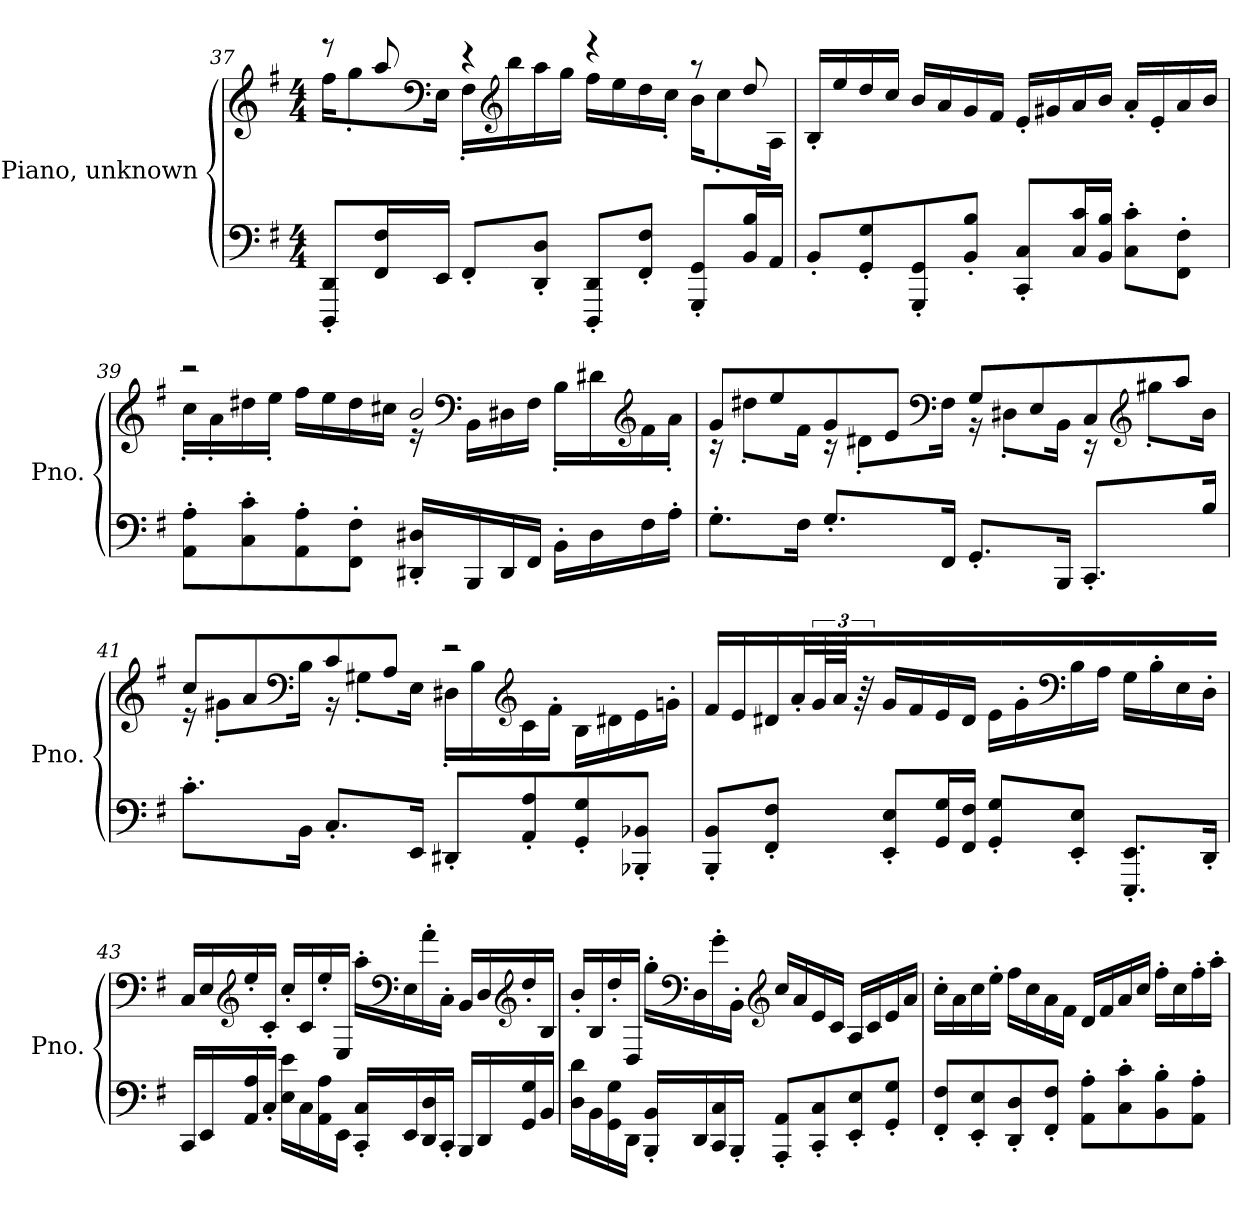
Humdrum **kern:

**kern	**kern
*part1	*part1
*staff2	*staff1
*I"Piano, unknown	*
*I'Pno.	*
!!LO:LB:g=z
*clefF4	*clefG2
*k[f#]	*k[f#]
*M4/4	*M4/4
=37	=37
*	*^
8DDD/' 8DD/'L	8r	16ff#\KL
.	.	8gg'\
16FF#/ 16F#/L	8aa/	.
*	*clefF4	*
16EE/JJ	.	16E\Jk
8FF#'/L	4r	16F#'\LL
*	*clefG2	*
.	.	16bb\
8DD/' 8D/'J	.	16aa\
.	.	16gg\JJ
8DDD/' 8DD/'L	4r	16ff#\LL
.	.	16ee\
8FF#/' 8F#/'J	.	16dd\
.	.	16cc'\JJ
8GGG/' 8GG/'L	8r	16b\KL
.	.	8cc'\
16BB/ 16B/L	8dd/	.
16AA/JJ	.	16A\Jk
*	*v	*v
=38	=38
8BB'/L	16B'/LL
.	16ee/
8GG/' 8G/'	16dd/
.	16cc/JJ
8GGG/' 8GG/'	16b/LL
.	16a/
8BB/' 8B/'J	16g/
.	16f#/JJ
8CC/' 8C/'L	16e'/LL
.	16g#X/
16C/ 16c/L	16a/
16BB/ 16B/JJ	16b/JJ
8C\' 8c\'L	16a'/LL
.	16e'/
8FF#\' 8F#\'J	16a/
.	16b/JJ
!!LO:LB:g=z
=39	=39
*	*^
8AA\' 8A\'L	2r	16cc'\LL
.	.	16a'\
8C\' 8c\'	.	16dd#X\
.	.	16ee'\JJ
8AA\' 8A\'	.	16ff#\LL
.	.	16ee\
8FF#\' 8F#\'J	.	16dd#\
.	.	16cc#X\JJ
16DD#X/' 16D#X/'LL	2b/	16r
*	*clefF4	*
16BBB/	.	16BB\LL
16DD#/	.	16D#X\
16FF#/JJ	.	16F#\JJ
16BB'\LL	.	16B'\LL
16D#\	.	16d#X\
*	*clefG2	*
16F#\	.	16f#\
16A'\JJ	.	16a'\JJ
=40	=40	=40
8.G'\L	8g/L	16r
.	.	8dd#X'\L
.	8ee/	.
16F#\Jk	.	16f#\Jk
8.G'/L	8g/	16r
.	.	8d#X'\L
.	8e/J	.
*	*clefF4	*
16FF#/Jk	.	16F#\Jk
8.GG'/L	8G/L	16r
.	.	8D#X'\L
.	8E/	.
16BBB/Jk	.	16BB\Jk
8.CC'/L	8C/	16r
*	*clefG2	*
.	.	8gg#X'\L
.	8aa/J	.
16B/Jk	.	16b\Jk
!!LO:LB:g=z	!!
=41	=41	=41
8.c'\L	8cc/L	16r
.	.	8g#X'\L
.	8a/	.
*	*clefF4	*
16BB\Jk	.	16B\Jk
8.C'/L	8c/	16r
.	.	8G#X'\L
.	8A/J	.
16EE/Jk	.	16E\Jk
8DD#X'/L	2r	16D#X'\LL
.	.	16B\
*	*clefG2	*
8AA/' 8A/'	.	16c\
.	.	16f#'\JJ
8GG/' 8G/'	.	16B\LL
.	.	16d#X\
8BBB-X/' 8BB-X/'J	.	16e\
.	.	16gn'\JJ
*	*v	*v
=42	=42
8BBB/' 8BB/'L	16f#/LL
.	16e/
8FF#/' 8F#/'J	16d#X/
.	32a'/L
.	96g/L
.	96a/JJJJ
.	96r
8EE/' 8E/'L	16g/LL
.	16f#/
16GG/ 16G/L	16e/
16FF#/ 16F#/JJ	16d#/JJ
8GG/' 8G/'L	16e\LL
.	16g'\
*	*clefF4
8EE/' 8E/'J	16B\
.	16A\JJ
8.EEE/' 8.EE/'L	16G\LL
.	16B'\
.	16E\
16DD'/Jk	16D'\JJ
!!LO:LB:g=z
=43	=43
16CC/LL	16C/LL
16EE/	16E/
*	*clefG2
16AA/ 16A/	16ee'/
16C'/JJ	16c'/JJ
16E\ 16e\LL	16cc'/LL
16C\	16c/
16AA\ 16A\	16ee'/
16EE\JJ	16E/JJ
16CC/' 16C/'LL	16aa'\LL
*	*clefF4
16EE/	16E\
16DD/ 16D/	16a'\
16CC'/JJ	16C'\JJ
16BBB/LL	16BB/LL
16DD/	16D/
*	*clefG2
16GG/ 16G/	16dd'/
16BB/JJ	16B/JJ
=44	=44
16D\ 16d\LL	16b'/LL
16BB\	16B/
16GG\ 16G\	16dd'/
16DD\JJ	16D/JJ
16BBB/' 16BB/'LL	16gg'\LL
*	*clefF4
16DD/	16D\
16CC/ 16C/	16g'\
16BBB'/JJ	16BB'\JJ
*	*clefG2
8AAA/' 8AA/'L	16cc/LL
.	16a/
8CC/' 8C/'	16e/
.	16c/JJ
8EE/' 8E/'	16A/LL
.	16c/
8GG/' 8G/'J	16e/
.	16a/JJ
!!LO:PB:g=z
=45	=45
8FF#/' 8F#/'L	16cc'\LL
.	16a\
8EE/' 8E/'	16cc\
.	16ee'\JJ
8DD/' 8D/'	16ff#\LL
.	16cc\
8FF#/' 8F#/'J	16a\
.	16f#\JJ
8AA\' 8A\'L	16d/LL
.	16f#/
8C\' 8c\'	16a/
.	16cc/JJ
8BB\' 8B\'	16ff#'\LL
.	16cc\
8AA\' 8A\'J	16ff#'\
.	16aa'\JJ
=	=
*-	*-
